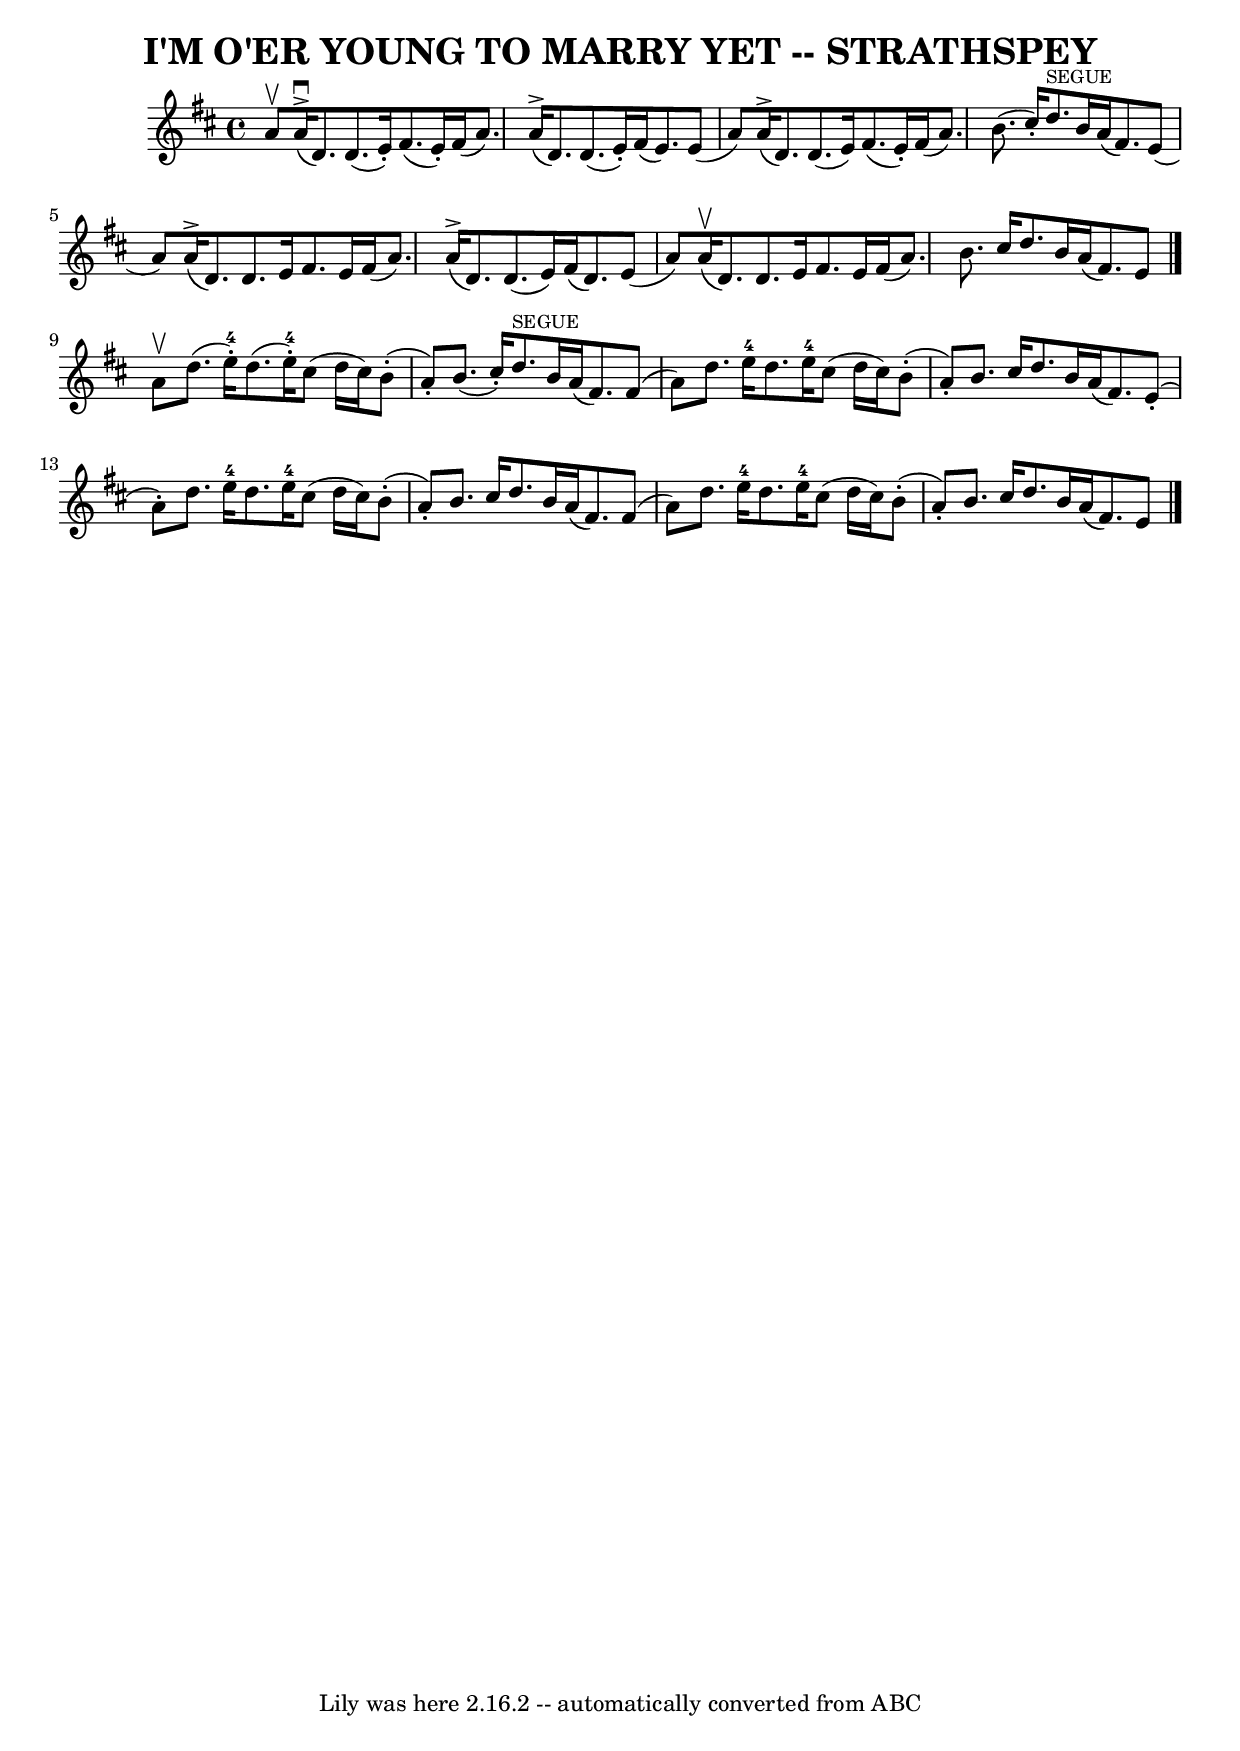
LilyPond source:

\version "2.7.40"
\include "Mammoth.ily"
\header {
	%% book = "Ryan's Mammoth Collection of Fiddle Tunes"
	crossRefNumber = "1"
	footnotes = ""
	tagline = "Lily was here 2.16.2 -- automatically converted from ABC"
	title = "I'M O'ER YOUNG TO MARRY YET -- STRATHSPEY"
}
voicedefault =  {


 \override Staff.TimeSignature #'style = #'C
 \time 4/4 
\key d \major a'8^\upbow       |
 a'16 
(^\accent^\downbow d'8.) d'8. (e'16 -.) fis'8. (e'16 -.)   
fis'16 (a'8.)   |
 a'16 (^\accent d'8.) d'8. (e'16 -. 
-) fis'16 (e'8.) e'8 (a'8)       |
 a'16 (^\accent   
d'8.) d'8. (e'16) fis'8. (e'16 -.) fis'16 (a'8.)   
|
 b'8. (cis''16 -.) d''8.^\segue b'16 a'16 (fis'8.  
-) e'8 (a'8)   |
     |
 a'16 (^\accent d'8.)   
d'8. e'16 fis'8. e'16 fis'16 (a'8.)   |
 a'16 
(^\accent d'8.) d'8. (e'16) fis'16 (d'8.) e'8 (a'8  
-)       |
 a'16 (^\upbow d'8.) d'8. e'16 fis'8. e'16 
 fis'16 (a'8.)   |
 b'8. cis''16 d''8. b'16 a'16 (
 fis'8.) e'8    \bar "|." a'8^\upbow       |
 d''8. (e''16 
-4-.) d''8. (e''16-4-.) cis''8 (d''16 cis''16) b'8 
(-. a'8 -.)   |
 b'8. (cis''16 -.) d''8.^\segue b'16    
a'16 (fis'8.) fis'8 (a'8)       |
 d''8. e''16-4   
d''8. e''16-4 cis''8 (d''16 cis''16) b'8 (-. a'8 -.)   
|
 b'8. cis''16 d''8. b'16 a'16 (fis'8.) e'8 (-.  
 a'8 -.)   |
     |
 d''8. e''16-4 d''8. e''16-4  
 cis''8 (d''16 cis''16) b'8 (-. a'8 -.)   |
 b'8.    
cis''16 d''8. b'16 a'16 (fis'8.) fis'8 (a'8)       
|
 d''8. e''16-4 d''8. e''16-4 cis''8 (d''16    
cis''16) b'8 (-. a'8 -.)   |
 b'8. cis''16 d''8.    
b'16 a'16 (fis'8.) e'8      \bar "|."   
}

\score{
    <<

	\context Staff="default"
	{
	    \voicedefault 
	}

    >>
	\layout {
	}
	\midi {}
}
